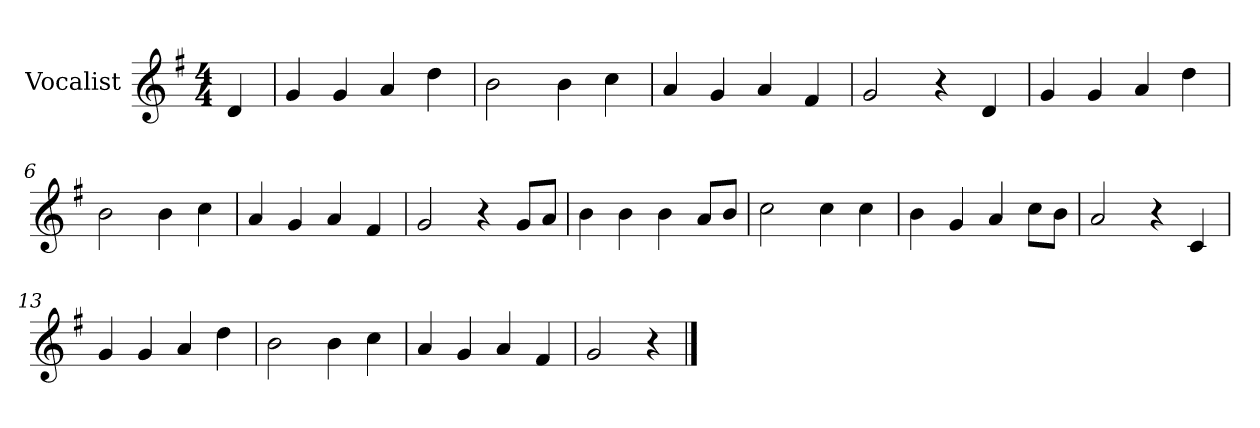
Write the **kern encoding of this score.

**kern
*part1
*staff1
*I"Vocalist
*k[f#]
*G:
*M4/4
=
4d
=1
4g
4g
4a
4dd
=2
2b
4b
4cc
=3
4a
4g
4a
4f#
=4
2g
4r
4d
=5
4g
4g
4a
4dd
=6
2b
4b
4cc
=7
4a
4g
4a
4f#
=8
2g
4r
8gL
8aJ
=9
4b
4b
4b
8aL
8bJ
=10
2cc
4cc
4cc
=11
4b
4g
4a
8ccL
8bJ
=12
2a
4r
4c
=13
4g
4g
4a
4dd
=14
2b
4b
4cc
=15
4a
4g
4a
4f#
=16
2g
4r
==
*-
